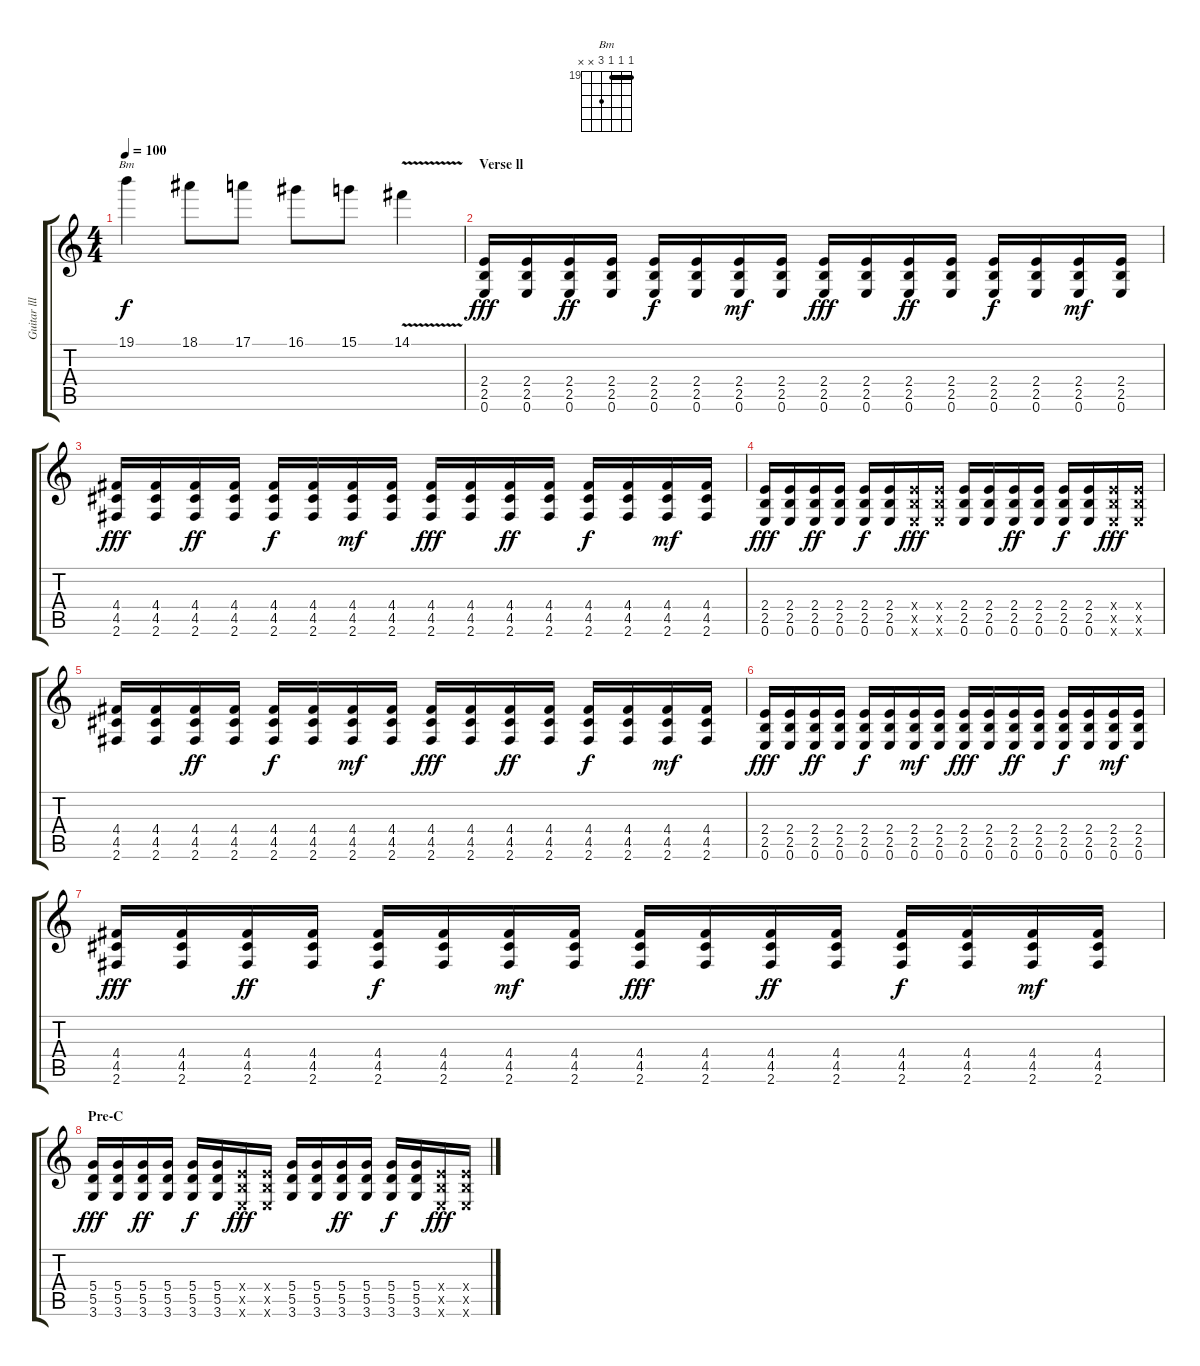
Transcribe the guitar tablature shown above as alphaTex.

\track ("Guitar lll" "Guitar lll") {instrument distortionguitar}
\staff {score tabs}
\tuning (E4 B3 G3 D3 A2 E2) {hide}
\chord ("Bm" 19 19 19 21 x x) {firstfret 19 barre 19}
\ts (4 4)
\tempo 100
\clef g2
\ks c
19.1.4{ch "Bm" dy f} 18.1.8 17.1.8 16.1.8 15.1.8 14.1{v}.4 |
\section ("" "Verse ll")
(2.4 2.5 0.6).16{dy fff} (2.4 2.5 0.6).16 (2.4 2.5 0.6).16{dy ff} (2.4 2.5 0.6).16 (2.4 2.5 0.6).16{dy f} (2.4 2.5 0.6).16 (2.4 2.5 0.6).16{dy mf} (2.4 2.5 0.6).16 (2.4 2.5 0.6).16{dy fff} (2.4 2.5 0.6).16 (2.4 2.5 0.6).16{dy ff} (2.4 2.5 0.6).16 (2.4 2.5 0.6).16{dy f} (2.4 2.5 0.6).16 (2.4 2.5 0.6).16{dy mf} (2.4 2.5 0.6).16 |
(4.4 4.5 2.6).16{dy fff} (4.4 4.5 2.6).16 (4.4 4.5 2.6).16{dy ff} (4.4 4.5 2.6).16 (4.4 4.5 2.6).16{dy f} (4.4 4.5 2.6).16 (4.4 4.5 2.6).16{dy mf} (4.4 4.5 2.6).16 (4.4 4.5 2.6).16{dy fff} (4.4 4.5 2.6).16 (4.4 4.5 2.6).16{dy ff} (4.4 4.5 2.6).16 (4.4 4.5 2.6).16{dy f} (4.4 4.5 2.6).16 (4.4 4.5 2.6).16{dy mf} (4.4 4.5 2.6).16 |
(2.4 2.5 0.6).16{dy fff} (2.4 2.5 0.6).16 (2.4 2.5 0.6).16{dy ff} (2.4 2.5 0.6).16 (2.4 2.5 0.6).16{dy f} (2.4 2.5 0.6).16 (2.4{x} 2.5{x} 0.6{x}).16{dy fff} (2.4{x} 2.5{x} 0.6{x}).16 (2.4 2.5 0.6).16 (2.4 2.5 0.6).16 (2.4 2.5 0.6).16{dy ff} (2.4 2.5 0.6).16 (2.4 2.5 0.6).16{dy f} (2.4 2.5 0.6).16 (2.4{x} 2.5{x} 0.6{x}).16{dy fff} (2.4{x} 2.5{x} 0.6{x}).16 |
(4.4 4.5 2.6).16 (4.4 4.5 2.6).16 (4.4 4.5 2.6).16{dy ff} (4.4 4.5 2.6).16 (4.4 4.5 2.6).16{dy f} (4.4 4.5 2.6).16 (4.4 4.5 2.6).16{dy mf} (4.4 4.5 2.6).16 (4.4 4.5 2.6).16{dy fff} (4.4 4.5 2.6).16 (4.4 4.5 2.6).16{dy ff} (4.4 4.5 2.6).16 (4.4 4.5 2.6).16{dy f} (4.4 4.5 2.6).16 (4.4 4.5 2.6).16{dy mf} (4.4 4.5 2.6).16 |
(2.4 2.5 0.6).16{dy fff} (2.4 2.5 0.6).16 (2.4 2.5 0.6).16{dy ff} (2.4 2.5 0.6).16 (2.4 2.5 0.6).16{dy f} (2.4 2.5 0.6).16 (2.4 2.5 0.6).16{dy mf} (2.4 2.5 0.6).16 (2.4 2.5 0.6).16{dy fff} (2.4 2.5 0.6).16 (2.4 2.5 0.6).16{dy ff} (2.4 2.5 0.6).16 (2.4 2.5 0.6).16{dy f} (2.4 2.5 0.6).16 (2.4 2.5 0.6).16{dy mf} (2.4 2.5 0.6).16 |
(4.4 4.5 2.6).16{dy fff} (4.4 4.5 2.6).16 (4.4 4.5 2.6).16{dy ff} (4.4 4.5 2.6).16 (4.4 4.5 2.6).16{dy f} (4.4 4.5 2.6).16 (4.4 4.5 2.6).16{dy mf} (4.4 4.5 2.6).16 (4.4 4.5 2.6).16{dy fff} (4.4 4.5 2.6).16 (4.4 4.5 2.6).16{dy ff} (4.4 4.5 2.6).16 (4.4 4.5 2.6).16{dy f} (4.4 4.5 2.6).16 (4.4 4.5 2.6).16{dy mf} (4.4 4.5 2.6).16 |
\section ("" "Pre-C")
(5.4 5.5 3.6).16{dy fff} (5.4 5.5 3.6).16 (5.4 5.5 3.6).16{dy ff} (5.4 5.5 3.6).16 (5.4 5.5 3.6).16{dy f} (5.4 5.5 3.6).16 (2.4{x} 2.5{x} 0.6{x}).16{dy fff} (2.4{x} 2.5{x} 0.6{x}).16 (5.4 5.5 3.6).16 (5.4 5.5 3.6).16 (5.4 5.5 3.6).16{dy ff} (5.4 5.5 3.6).16 (5.4 5.5 3.6).16{dy f} (5.4 5.5 3.6).16 (2.4{x} 2.5{x} 0.6{x}).16{dy fff} (2.4{x} 2.5{x} 0.6{x}).16
